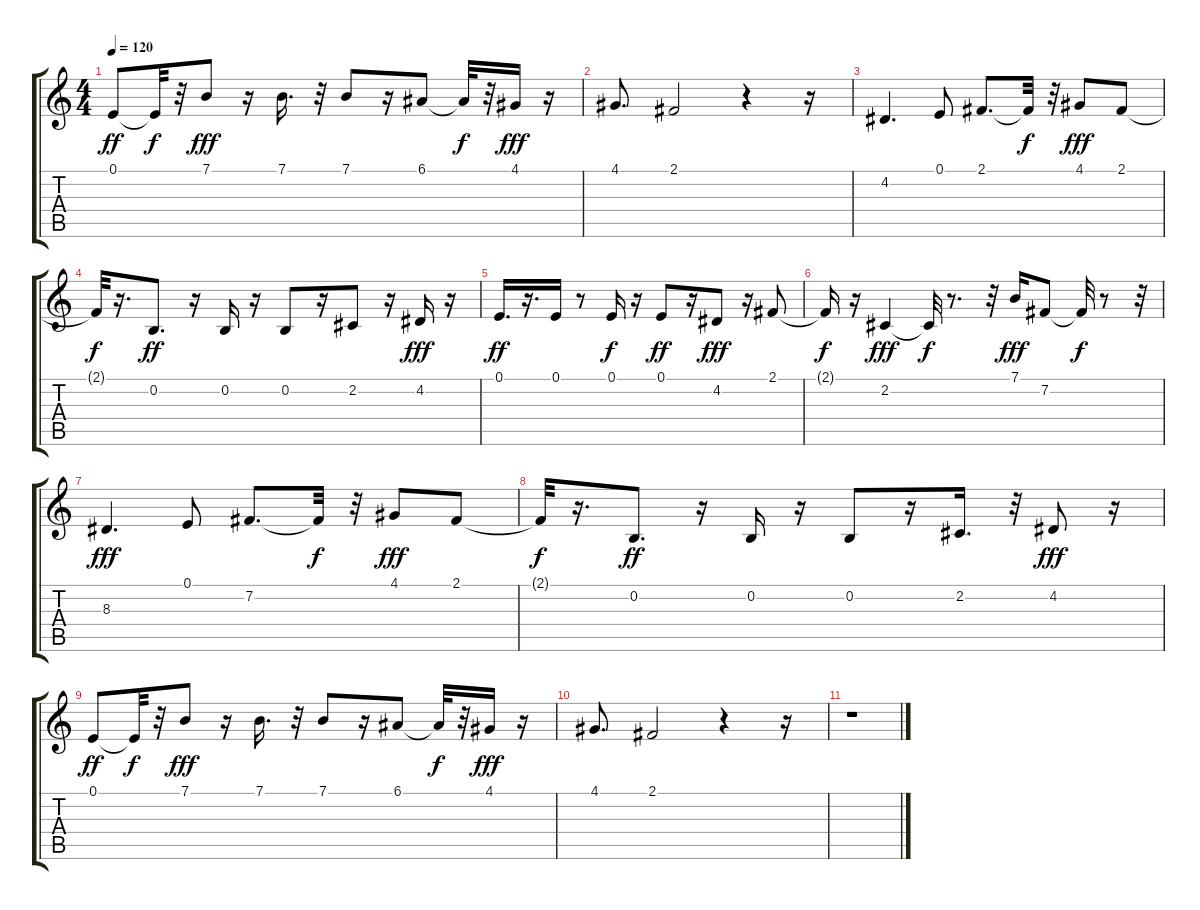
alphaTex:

\track "" {instrument voiceoohs}
\staff {score tabs}
\tuning (E4 B3 G3 D3 A2 E2) {hide}
\ts (4 4)
\tempo 120
\clef g2
\ks c
0.1.8{dy ff} 0.1{t}.32{dy f} r.32 7.1.8{dy fff} r.16 7.1.16{d} r.32 7.1.8 r.16 6.1.8 6.1{t}.32{dy f} r.32 4.1.16{dy fff} r.16 |
4.1.8{d} 2.1.2 r.4 r.16 |
4.2.4{d} 0.1.8 2.1.8{d} 2.1{t}.32{dy f} r.32 4.1.8{dy fff} 2.1.8 |
2.1{t}.32{dy f} r.16{d} 0.2.8{d dy ff} r.16 0.2.16 r.16 0.2.8 r.16 2.2.8 r.16 4.2.16{dy fff} r.16 |
0.1.16{d dy ff} r.16{d} 0.1.16 r.8 0.1.16{dy f} r.16 0.1.8{dy ff} r.16 4.2.8{dy fff} r.16 2.1.8 |
2.1{t}.16{dy f} r.16 2.2.4{dy fff} 2.2{t}.32{dy f} r.8{d} r.32 7.1.16{dy fff} 7.2.8 7.2{t}.32{dy f} r.8 r.32 |
8.3.4{d dy fff} 0.1.8 7.2.8{d} 7.2{t}.32{dy f} r.32 4.1.8{dy fff} 2.1.8 |
2.1{t}.32{dy f} r.16{d} 0.2.8{d dy ff} r.16 0.2.16 r.16 0.2.8 r.16 2.2.16{d} r.32 4.2.8{dy fff} r.16 |
0.1.8{dy ff} 0.1{t}.32{dy f} r.32 7.1.8{dy fff} r.16 7.1.16{d} r.32 7.1.8 r.16 6.1.8 6.1{t}.32{dy f} r.32 4.1.16{dy fff} r.16 |
4.1.8{d} 2.1.2 r.4 r.16 |
r.1
